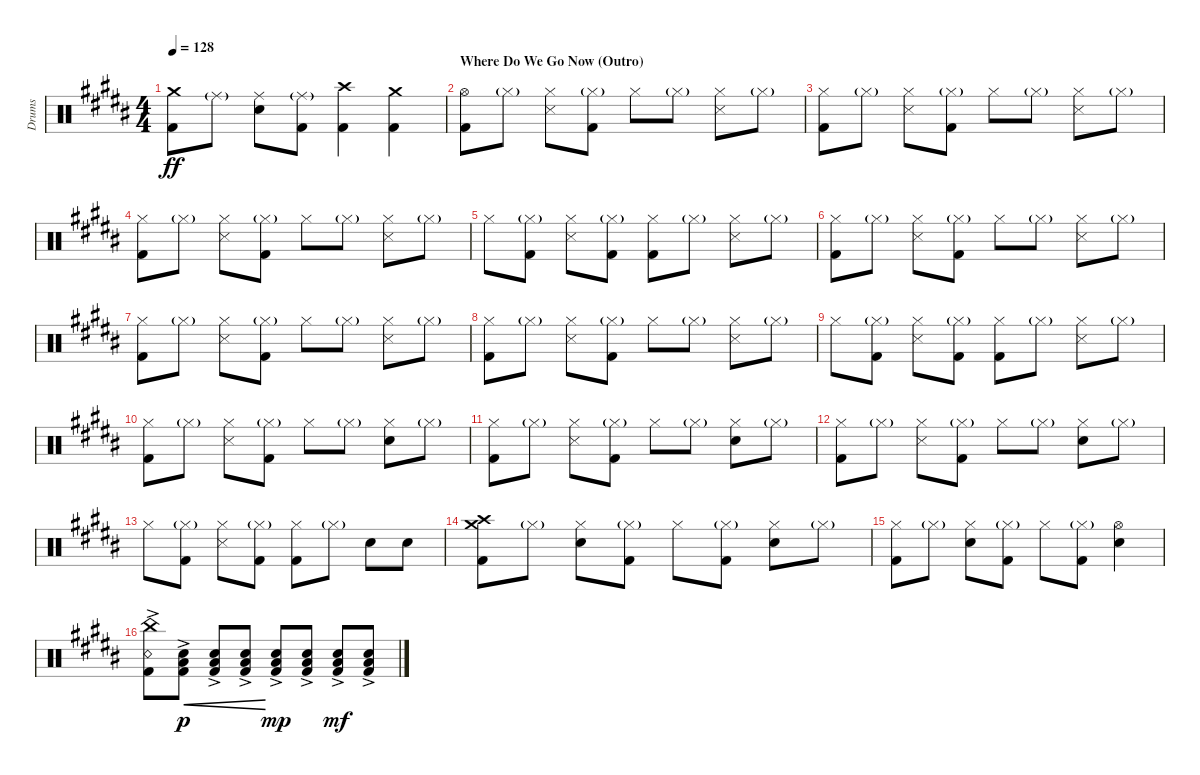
\bracketExtendMode groupsimilarinstruments
\otherSystemsTrackNameOrientation horizontal
\track ("Drumkit" "Drums") {defaultSystemsLayout 4 instrument percussion}
\staff {score}
\articulation defaults
\ts (4 4)
\tempo 128
\clef neutral
\ks b
("Crash medium (hit)"{acc bb} "Kick (hit) 2"{acc bb}).8{dy ff} "Ride (middle)"{g acc bb}.8 ("Ride (middle)"{acc bb} "Snare (hit) 2"{acc bb}).8 ("Ride (middle)"{g acc bb} "Kick (hit) 2"{acc bb}).8 ("Crash high (hit)"{acc bb} "Kick (hit) 2"{acc bb}).4 ("Kick (hit) 2"{acc bb} "Crash medium (hit)"{acc bb}).4 |
\section ("" "Where Do We Go Now (Outro)")
("Hi-Hat (open)"{acc bb} "Kick (hit) 2"{acc bb}).8 "Hi-Hat (closed)"{g acc bb}.8 ("Hi-Hat (closed)"{acc bb} "Snare (side stick) 3"{acc bb}).8 ("Hi-Hat (closed)"{g acc bb} "Kick (hit) 2"{acc bb}).8 "Hi-Hat (closed)"{acc bb}.8 "Hi-Hat (closed)"{g acc bb}.8 ("Hi-Hat (closed)"{acc bb} "Snare (side stick) 3"{acc bb}).8 "Hi-Hat (closed)"{g acc bb}.8 |
("Hi-Hat (closed)"{acc bb} "Kick (hit) 2"{acc bb}).8 "Hi-Hat (closed)"{g acc bb}.8 ("Hi-Hat (closed)"{acc bb} "Snare (side stick) 3"{acc bb}).8 ("Hi-Hat (closed)"{g acc bb} "Kick (hit) 2"{acc bb}).8 "Hi-Hat (closed)"{acc bb}.8 "Hi-Hat (closed)"{g acc bb}.8 ("Hi-Hat (closed)"{acc bb} "Snare (side stick) 3"{acc bb}).8 "Hi-Hat (closed)"{g acc bb}.8 |
("Hi-Hat (closed)"{acc bb} "Kick (hit) 2"{acc bb}).8 "Hi-Hat (closed)"{g acc bb}.8 ("Hi-Hat (closed)"{acc bb} "Snare (side stick) 3"{acc bb}).8 ("Hi-Hat (closed)"{g acc bb} "Kick (hit) 2"{acc bb}).8 "Hi-Hat (closed)"{acc bb}.8 "Hi-Hat (closed)"{g acc bb}.8 ("Hi-Hat (closed)"{acc bb} "Snare (side stick) 3"{acc bb}).8 "Hi-Hat (closed)"{g acc bb}.8 |
"Hi-Hat (closed)"{acc bb}.8 ("Hi-Hat (closed)"{g acc bb} "Kick (hit) 2"{acc bb}).8 ("Hi-Hat (closed)"{acc bb} "Snare (side stick) 3"{acc bb}).8 ("Hi-Hat (closed)"{g acc bb} "Kick (hit) 2"{acc bb}).8 ("Hi-Hat (closed)"{acc bb} "Kick (hit) 2"{acc bb}).8 "Hi-Hat (closed)"{g acc bb}.8 ("Hi-Hat (closed)"{acc bb} "Snare (side stick) 3"{acc bb}).8 "Hi-Hat (closed)"{g acc bb}.8 |
("Hi-Hat (closed)"{acc bb} "Kick (hit) 2"{acc bb}).8 "Hi-Hat (closed)"{g acc bb}.8 ("Hi-Hat (closed)"{acc bb} "Snare (side stick) 3"{acc bb}).8 ("Hi-Hat (closed)"{g acc bb} "Kick (hit) 2"{acc bb}).8 "Hi-Hat (closed)"{acc bb}.8 "Hi-Hat (closed)"{g acc bb}.8 ("Hi-Hat (closed)"{acc bb} "Snare (side stick) 3"{acc bb}).8 "Hi-Hat (closed)"{g acc bb}.8 |
("Hi-Hat (closed)"{acc bb} "Kick (hit) 2"{acc bb}).8 "Hi-Hat (closed)"{g acc bb}.8 ("Hi-Hat (closed)"{acc bb} "Snare (side stick) 3"{acc bb}).8 ("Hi-Hat (closed)"{g acc bb} "Kick (hit) 2"{acc bb}).8 "Hi-Hat (closed)"{acc bb}.8 "Hi-Hat (closed)"{g acc bb}.8 ("Hi-Hat (closed)"{acc bb} "Snare (side stick) 3"{acc bb}).8 "Hi-Hat (closed)"{g acc bb}.8 |
("Hi-Hat (closed)"{acc bb} "Kick (hit) 2"{acc bb}).8 "Hi-Hat (closed)"{g acc bb}.8 ("Hi-Hat (closed)"{acc bb} "Snare (side stick) 3"{acc bb}).8 ("Hi-Hat (closed)"{g acc bb} "Kick (hit) 2"{acc bb}).8 "Hi-Hat (closed)"{acc bb}.8 "Hi-Hat (closed)"{g acc bb}.8 ("Hi-Hat (closed)"{acc bb} "Snare (side stick) 3"{acc bb}).8 "Hi-Hat (closed)"{g acc bb}.8 |
"Hi-Hat (closed)"{acc bb}.8 ("Hi-Hat (closed)"{g acc bb} "Kick (hit) 2"{acc bb}).8 ("Hi-Hat (closed)"{acc bb} "Snare (side stick) 3"{acc bb}).8 ("Hi-Hat (closed)"{g acc bb} "Kick (hit) 2"{acc bb}).8 ("Hi-Hat (closed)"{acc bb} "Kick (hit) 2"{acc bb}).8 "Hi-Hat (closed)"{g acc bb}.8 ("Hi-Hat (closed)"{acc bb} "Snare (side stick) 3"{acc bb}).8 "Hi-Hat (closed)"{g acc bb}.8 |
("Hi-Hat (closed)"{acc bb} "Kick (hit) 2"{acc bb}).8 "Hi-Hat (closed)"{g acc bb}.8 ("Hi-Hat (closed)"{acc bb} "Snare (side stick) 3"{acc bb}).8 ("Hi-Hat (closed)"{g acc bb} "Kick (hit) 2"{acc bb}).8 "Hi-Hat (closed)"{acc bb}.8 "Hi-Hat (closed)"{g acc bb}.8 ("Hi-Hat (closed)"{acc bb} "Snare (hit) 2"{acc bb}).8 "Hi-Hat (closed)"{g acc bb}.8 |
("Hi-Hat (closed)"{acc bb} "Kick (hit) 2"{acc bb}).8 "Hi-Hat (closed)"{g acc bb}.8 ("Hi-Hat (closed)"{acc bb} "Snare (side stick) 3"{acc bb}).8 ("Hi-Hat (closed)"{g acc bb} "Kick (hit) 2"{acc bb}).8 "Hi-Hat (closed)"{acc bb}.8 "Hi-Hat (closed)"{g acc bb}.8 ("Hi-Hat (closed)"{acc bb} "Snare (hit) 2"{acc bb}).8 "Hi-Hat (closed)"{g acc bb}.8 |
("Hi-Hat (closed)"{acc bb} "Kick (hit) 2"{acc bb}).8 "Hi-Hat (closed)"{g acc bb}.8 ("Hi-Hat (closed)"{acc bb} "Snare (side stick) 3"{acc bb}).8 ("Hi-Hat (closed)"{g acc bb} "Kick (hit) 2"{acc bb}).8 "Hi-Hat (closed)"{acc bb}.8 "Hi-Hat (closed)"{g acc bb}.8 ("Hi-Hat (closed)"{acc bb} "Snare (hit) 2"{acc bb}).8 "Hi-Hat (closed)"{g acc bb}.8 |
"Hi-Hat (closed)"{acc bb}.8 ("Hi-Hat (closed)"{g acc bb} "Kick (hit) 2"{acc bb}).8 ("Hi-Hat (closed)"{acc bb} "Snare (side stick) 3"{acc bb}).8 ("Hi-Hat (closed)"{g acc bb} "Kick (hit) 2"{acc bb}).8 ("Hi-Hat (closed)"{acc bb} "Kick (hit) 2"{acc bb}).8 "Hi-Hat (closed)"{g acc bb}.8 "Snare (hit) 2"{acc bb}.8 "Snare (hit) 2"{acc bb}.8 |
("Kick (hit) 2"{acc bb} "Crash high (hit)"{acc bb} "Crash medium (hit)"{acc bb}).8 "Hi-Hat (closed)"{g acc bb}.8 ("Hi-Hat (closed)"{acc bb} "Snare (hit) 2"{acc bb}).8 ("Hi-Hat (closed)"{g acc bb} "Kick (hit) 2"{acc bb}).8 "Hi-Hat (closed)"{acc bb}.8 ("Hi-Hat (closed)"{g acc bb} "Kick (hit) 2"{acc bb}).8 ("Hi-Hat (closed)"{acc bb} "Snare (hit) 2"{acc bb}).8 "Hi-Hat (closed)"{g acc bb}.8 |
("Hi-Hat (closed)"{acc bb} "Kick (hit) 2"{acc bb}).8 "Hi-Hat (closed)"{g acc bb}.8 ("Hi-Hat (closed)"{acc bb} "Snare (hit) 2"{acc bb}).8 ("Hi-Hat (closed)"{g acc bb} "Kick (hit) 2"{acc bb}).8 "Hi-Hat (closed)"{acc bb}.8 ("Hi-Hat (closed)"{g acc bb} "Kick (hit) 2"{acc bb}).8 ("Hi-Hat (open)"{acc bb} "Snare (hit) 2"{acc bb}).4 |
("Snare (rim shot)"{ac acc bb} "China (hit)"{acc bb} "Kick (hit) 2"{acc bb}).8 ("Low Tom (hit)"{ac acc bb} "Snare (hit) 2"{acc bb} "Kick (hit) 2"{acc bb}).8{cre dy p} ("Low Tom (hit)"{ac acc bb} "Snare (hit) 2"{acc bb} "Kick (hit) 2"{acc bb}).8{cre} ("Low Tom (hit)"{ac acc bb} "Snare (hit) 2"{acc bb} "Kick (hit) 2"{acc bb}).8{cre} ("Low Tom (hit)"{ac acc bb} "Snare (hit) 2"{acc bb} "Kick (hit) 2"{acc bb}).8{dy mp} ("Low Tom (hit)"{ac acc bb} "Snare (hit) 2"{acc bb} "Kick (hit) 2"{acc bb}).8 ("Low Tom (hit)"{ac acc bb} "Snare (hit) 2"{acc bb} "Kick (hit) 2"{acc bb}).8{dy mf} ("Low Tom (hit)"{ac acc bb} "Snare (hit) 2"{acc bb} "Kick (hit) 2"{acc bb}).8
